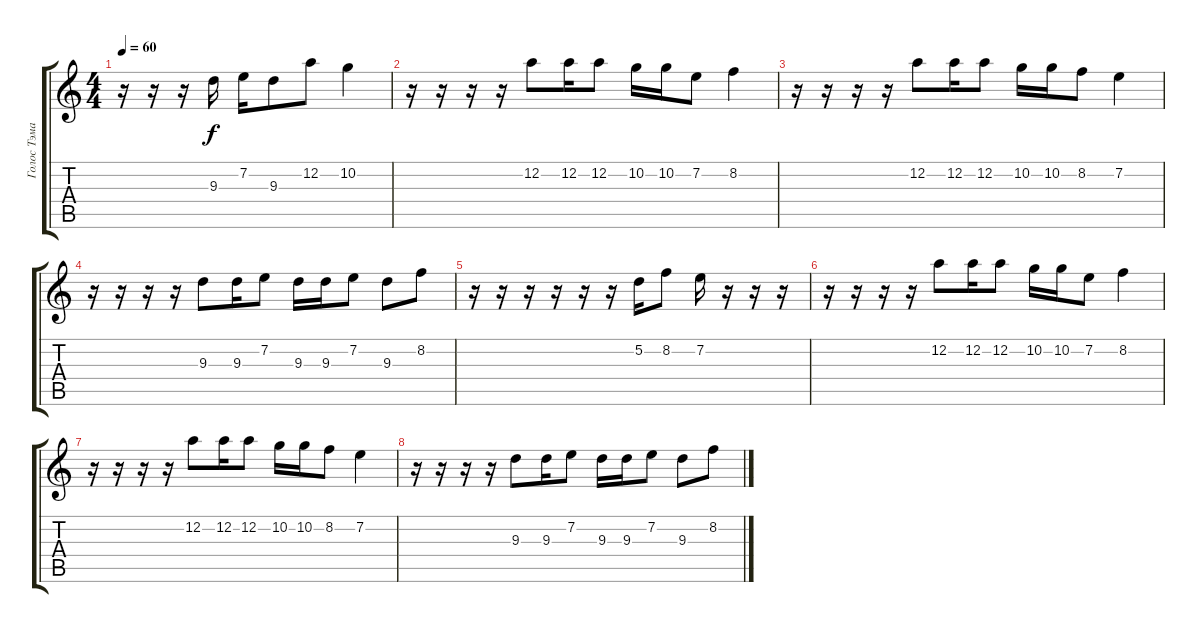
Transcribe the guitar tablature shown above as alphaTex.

\track ("Голос Тэма" "Голос Тэма") {instrument distortionguitar}
\staff {score tabs}
\tuning (D4 A3 F3 C3 G2 C2) {hide}
\ts (4 4)
\tempo 60
\clef g2
\ks c
r.16{dy f} r.16 r.16 9.3.16 7.2.16 9.3.8 12.2.8 10.2.4 |
r.16 r.16 r.16 r.16 12.2.8 12.2.16 12.2.8 10.2.16 10.2.16 7.2.8 8.2.4 |
r.16 r.16 r.16 r.16 12.2.8 12.2.16 12.2.8 10.2.16 10.2.16 8.2.8 7.2.4 |
r.16 r.16 r.16 r.16 9.3.8 9.3.16 7.2.8 9.3.16 9.3.16 7.2.8 9.3.8 8.2.8 |
r.16 r.16 r.16 r.16 r.16 r.16 5.2.16 8.2.8 7.2.16 r.16 r.16 r.16 |
r.16 r.16 r.16 r.16 12.2.8 12.2.16 12.2.8 10.2.16 10.2.16 7.2.8 8.2.4 |
r.16 r.16 r.16 r.16 12.2.8 12.2.16 12.2.8 10.2.16 10.2.16 8.2.8 7.2.4 |
r.16 r.16 r.16 r.16 9.3.8 9.3.16 7.2.8 9.3.16 9.3.16 7.2.8 9.3.8 8.2.8
